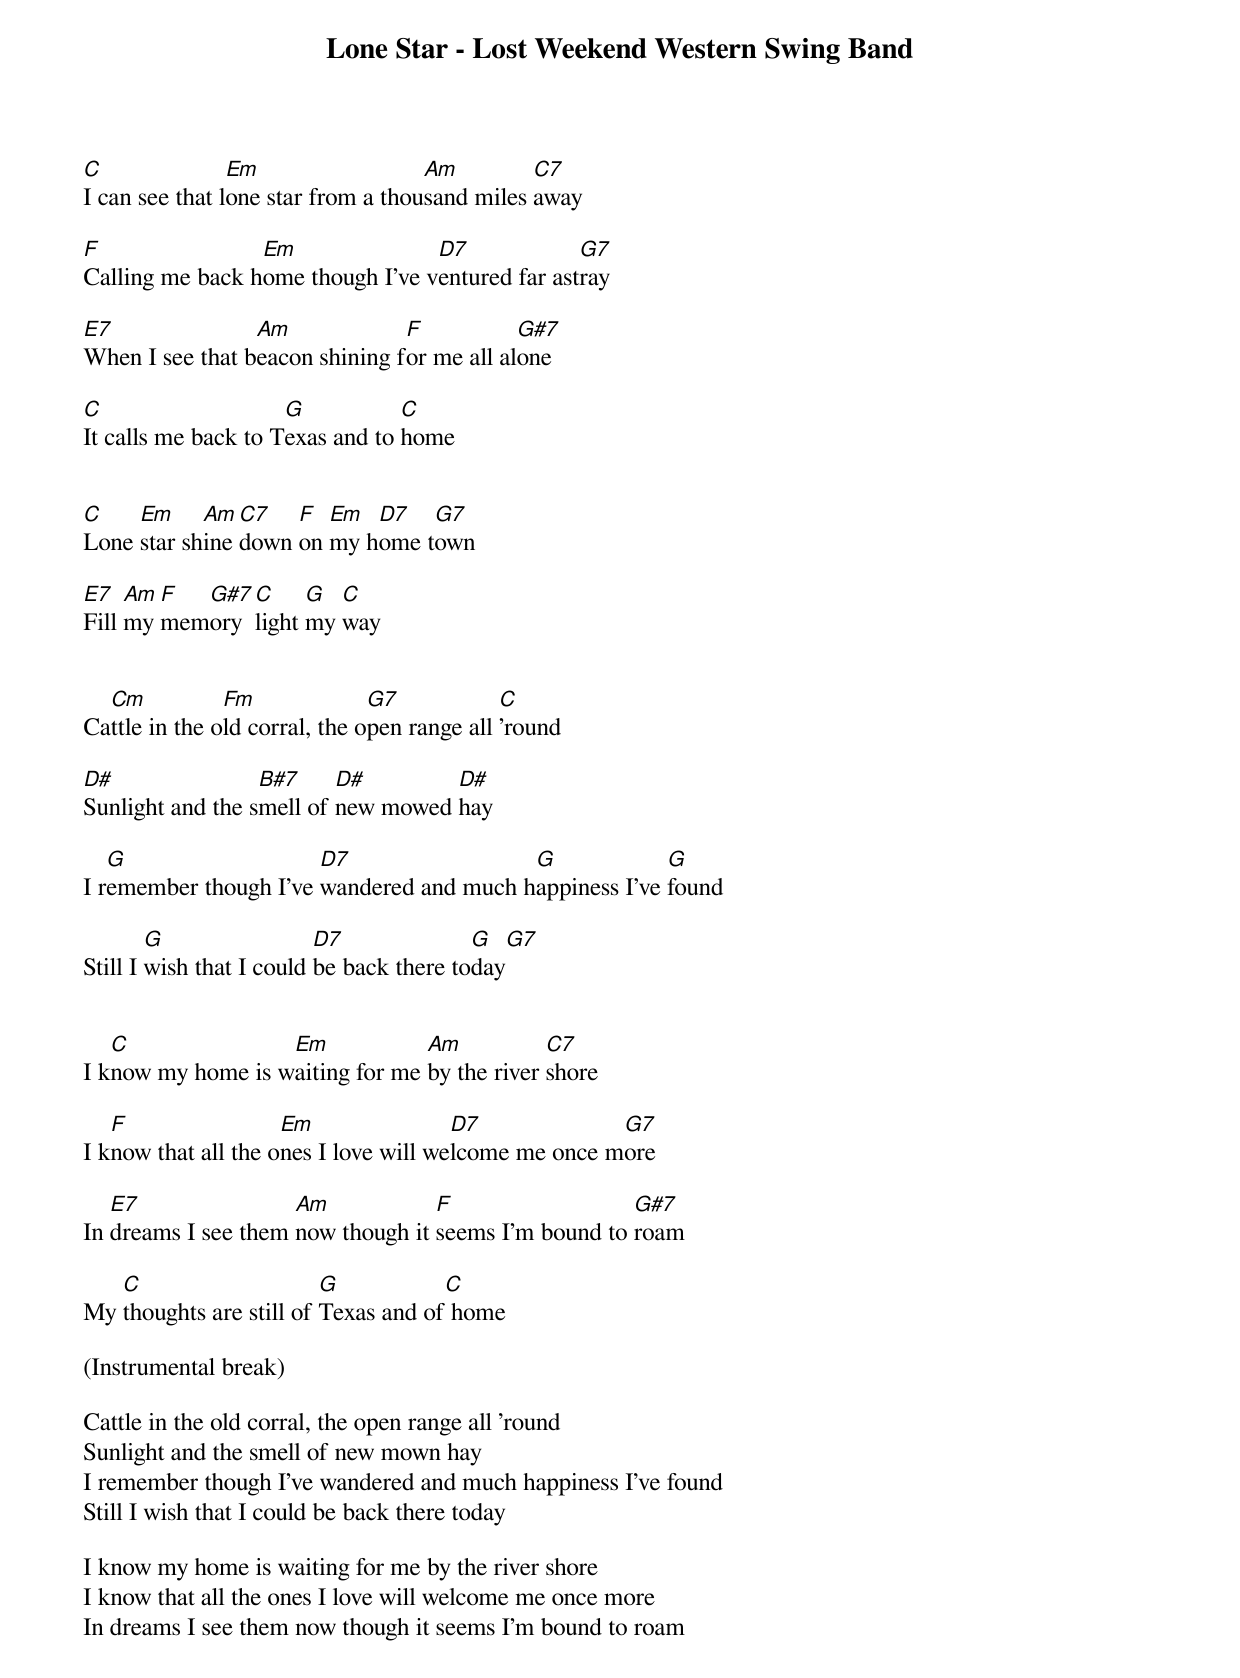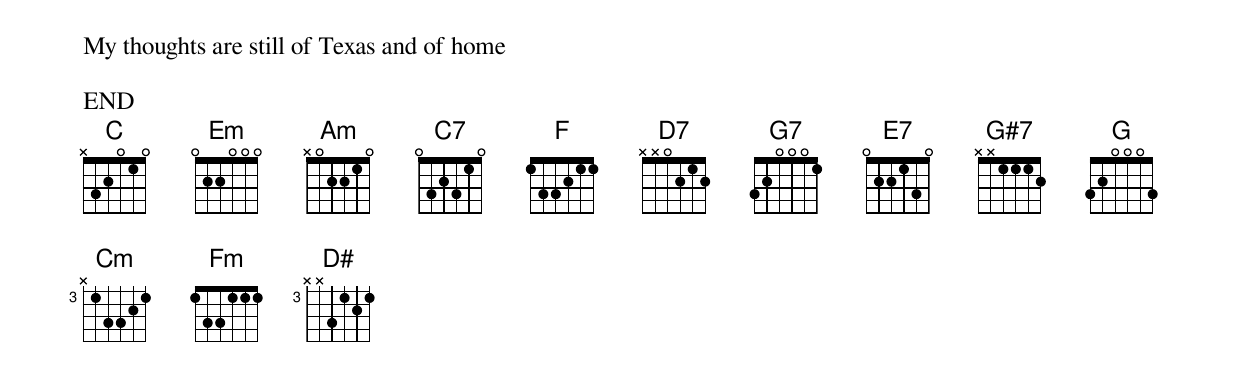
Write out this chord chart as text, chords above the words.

Lone Star - Lost Weekend Western Swing Band


C               Em                  Am         C7
I can see that lone star from a thousand miles away

F                Em               D7             G7
Calling me back home though I've ventured far astray

E7               Am             F           G#7
When I see that beacon shining for me all alone

C                    G           C
It calls me back to Texas and to home


C    Em     Am  C7   F  Em  D7   G7
Lone star shine down on my home town

E7   Am F  G#7 C     G  C
Fill my memory light my way


  Cm           Fm              G7            C
Cattle in the old corral, the open range all 'round

D#                B#7     D#        D#
Sunlight and the smell of new mowed hay

   G                   D7                 G             G
I remember though I've wandered and much happiness I've found

        G                 D7              G    G7
Still I wish that I could be back there today


   C               Em            Am           C7
I know my home is waiting for me by the river shore

   F                 Em                D7             G7
I know that all the ones I love will welcome me once more

   E7                Am            F                  G#7
In dreams I see them now though it seems I'm bound to roam

   C                     G           C
My thoughts are still of Texas and of home

(Instrumental break)

Cattle in the old corral, the open range all 'round
Sunlight and the smell of new mown hay
I remember though I've wandered and much happiness I've found
Still I wish that I could be back there today

I know my home is waiting for me by the river shore
I know that all the ones I love will welcome me once more
In dreams I see them now though it seems I'm bound to roam
My thoughts are still of Texas and of home

END
